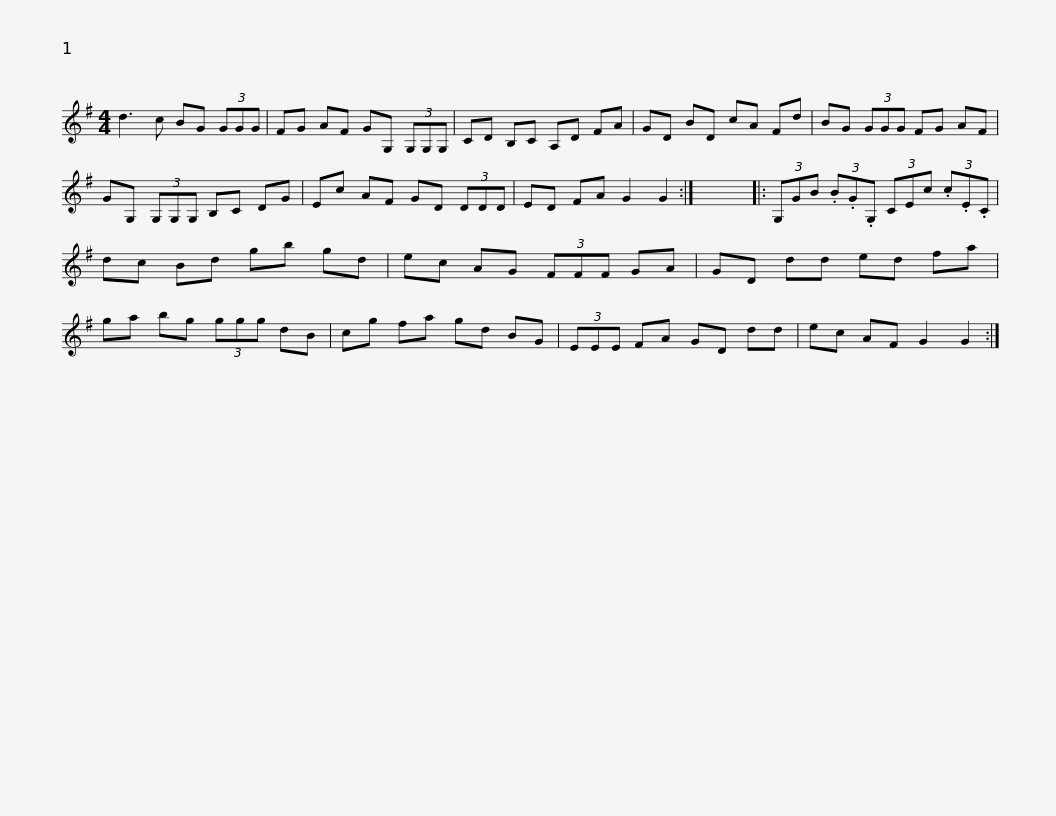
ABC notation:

X:1
L:1/8
M:4/4
I:linebreak $
K:G
V:1 treble
V:1
 d3 c BG (3GGG | FG AF GG, (3G,G,G, | CD B,C A,D FA | GD BD cA Fd | BG (3GGG FG AF |$ %5
 GG, (3G,G,G, B,C DG | Ec AF GD (3DDD | ED FA G2 G2 :| x8 |: (3G,GB (3.B.G.G, (3CEc (3.c.E.C |$ %10
 dc Bd gb gd | ec AG (3FFF GA | GD dd ed fa | ga bg (3ggg dB | cg fa gd BG |$ %15
 (3EEE FA GD dd | ec AF G2 G2 :| %17
